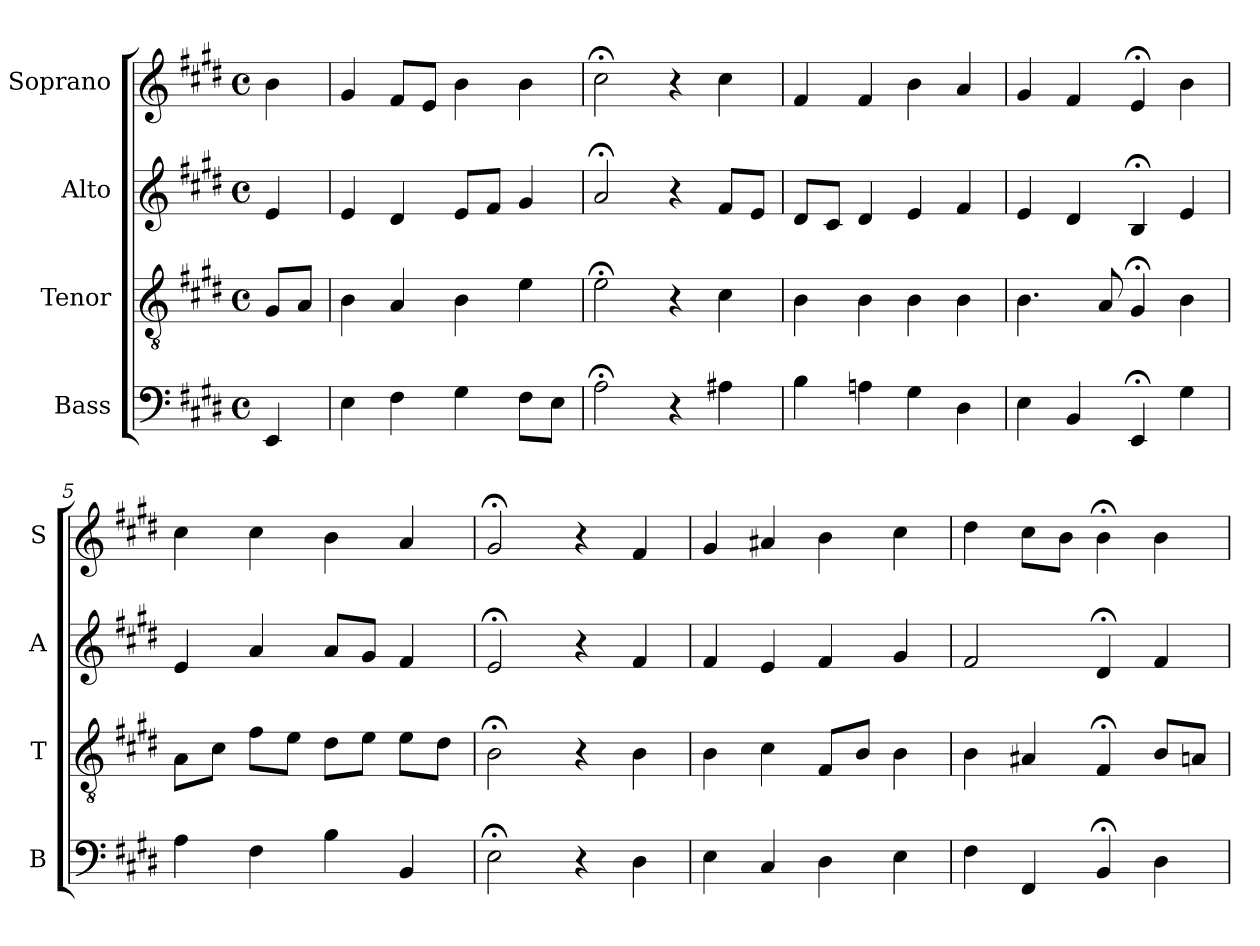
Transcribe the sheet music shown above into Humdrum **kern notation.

**kern	**kern	**kern	**kern
*part4	*part3	*part2	*part1
*staff4	*staff3	*staff2	*staff1
*I"Bass	*I"Tenor	*I"Alto	*I"Soprano
*I'B	*I'T	*I'A	*I'S
*clefF4	*clefGv2	*clefG2	*clefG2
*k[f#c#g#d#]	*k[f#c#g#d#]	*k[f#c#g#d#]	*k[f#c#g#d#]
*E:	*E:	*E:	*E:
*M4/4	*M4/4	*M4/4	*M4/4
*met(c)	*met(c)	*met(c)	*met(c)
*MM100	*MM100	*MM100	*MM100
=	=	=	=
4EE	8G#L	4e	4b
.	8AJ	.	.
=1	=1	=1	=1
4E	4B	4e	4g#
4F#	4A	4d#	8f#L
.	.	.	8eJ
4G#	4B	8eL	4b
.	.	8f#J	.
8F#L	4e	4g#	4b
8EJ	.	.	.
=2	=2	=2	=2
2A;<	2e;<	2a;<	2cc#;<
4r	4r	4r	4r
4A#X	4c#	8f#L	4cc#
.	.	8eJ	.
=3	=3	=3	=3
4B	4B	8d#L	4f#
.	.	8c#J	.
4An	4B	4d#	4f#
4G#	4B	4e	4b
4D#i	4Bi	4f#i	4ai
=4	=4	=4	=4
4E	4.B	4e	4g#
4BB	.	4d#	4f#
.	8A	.	.
4EE;<	4G#;<	4B;<	4e;<
4G#	4B	4e	4b
=5	=5	=5	=5
4A	8AL	4e	4cc#
.	8c#J	.	.
4F#	8f#L	4a	4cc#
.	8eJ	.	.
4B	8d#L	8aL	4b
.	8eJ	8g#J	.
4BB	8eL	4f#	4a
.	8d#J	.	.
=6	=6	=6	=6
2E;<	2B;<	2e;<	2g#;<
4r	4r	4r	4r
4D#	4B	4f#	4f#
=7	=7	=7	=7
4E	4B	4f#	4g#
4C#	4c#	4e	4a#X
4D#	8F#L	4f#	4b
.	8BJ	.	.
4E	4B	4g#	4cc#
=8	=8	=8	=8
4F#	4B	2f#	4dd#
4FF#	4A#X	.	8cc#L
.	.	.	8bJ
4BB;<	4F#;<	4d#;<	4b;<
4D#	8BL	4f#	4b
.	8AnJ	.	.
=	=	=	=
*-	*-	*-	*-
